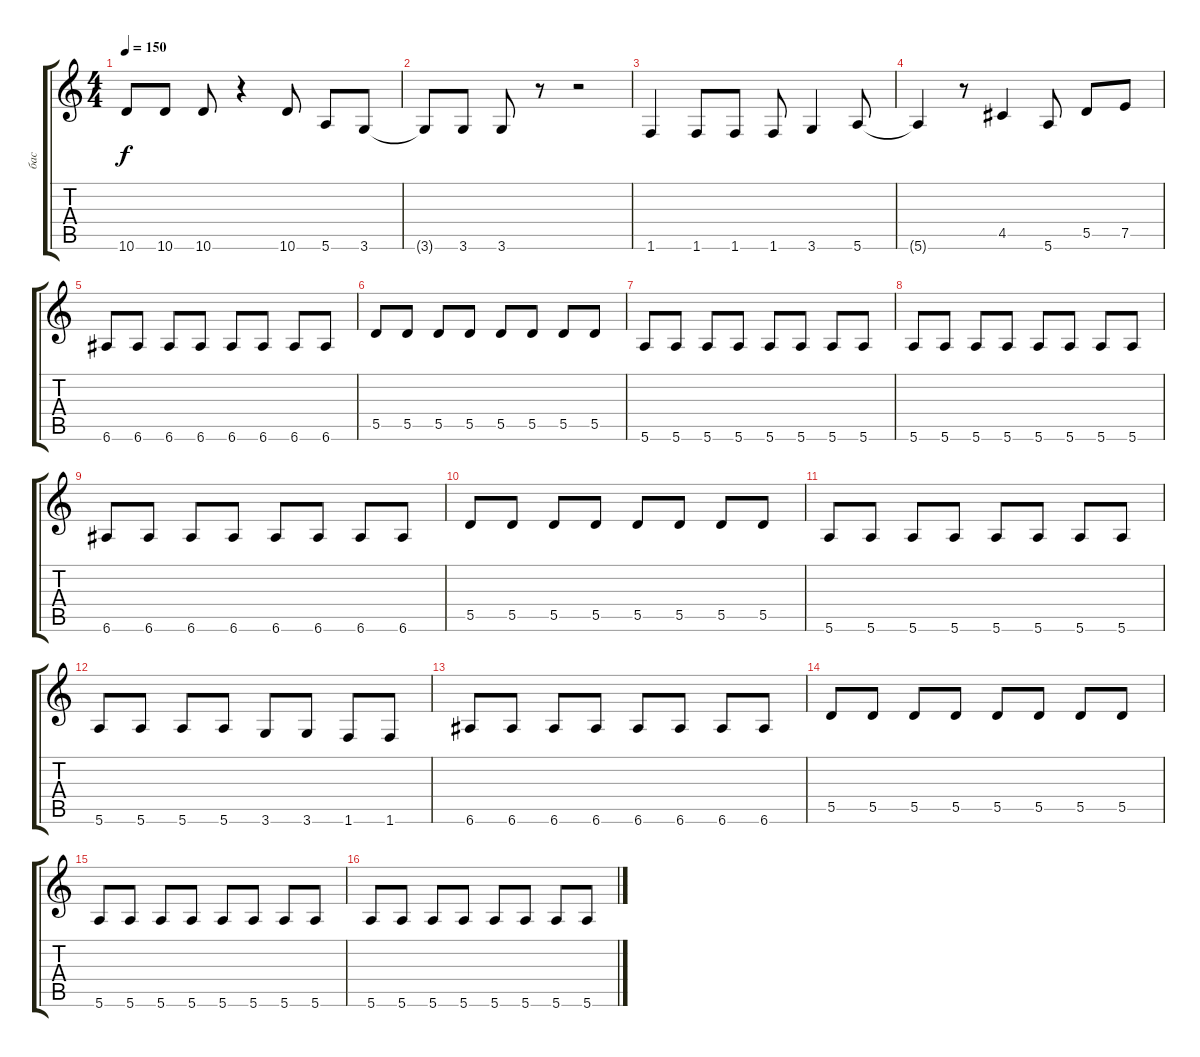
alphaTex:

\track ("бас" "бас") {instrument electricbassfinger}
\staff {score tabs}
\tuning (E4 B3 G3 D3 A2 E2) {hide}
\ts (4 4)
\tempo 150
\clef g2
\ks c
10.6.8{dy f} 10.6.8 10.6.8 r.4 10.6.8 5.6.8 3.6.8 |
3.6{t}.8 3.6.8 3.6.8 r.8 r.2 |
1.6.4 1.6.8 1.6.8 1.6.8 3.6.4 5.6.8 |
5.6{t}.4 r.8 4.5.4 5.6.8 5.5.8 7.5.8 |
6.6.8 6.6.8 6.6.8 6.6.8 6.6.8 6.6.8 6.6.8 6.6.8 |
5.5.8 5.5.8 5.5.8 5.5.8 5.5.8 5.5.8 5.5.8 5.5.8 |
5.6.8 5.6.8 5.6.8 5.6.8 5.6.8 5.6.8 5.6.8 5.6.8 |
5.6.8 5.6.8 5.6.8 5.6.8 5.6.8 5.6.8 5.6.8 5.6.8 |
6.6.8 6.6.8 6.6.8 6.6.8 6.6.8 6.6.8 6.6.8 6.6.8 |
5.5.8 5.5.8 5.5.8 5.5.8 5.5.8 5.5.8 5.5.8 5.5.8 |
5.6.8 5.6.8 5.6.8 5.6.8 5.6.8 5.6.8 5.6.8 5.6.8 |
5.6.8 5.6.8 5.6.8 5.6.8 3.6.8 3.6.8 1.6.8 1.6.8 |
6.6.8 6.6.8 6.6.8 6.6.8 6.6.8 6.6.8 6.6.8 6.6.8 |
5.5.8 5.5.8 5.5.8 5.5.8 5.5.8 5.5.8 5.5.8 5.5.8 |
5.6.8 5.6.8 5.6.8 5.6.8 5.6.8 5.6.8 5.6.8 5.6.8 |
5.6.8 5.6.8 5.6.8 5.6.8 5.6.8 5.6.8 5.6.8 5.6.8
